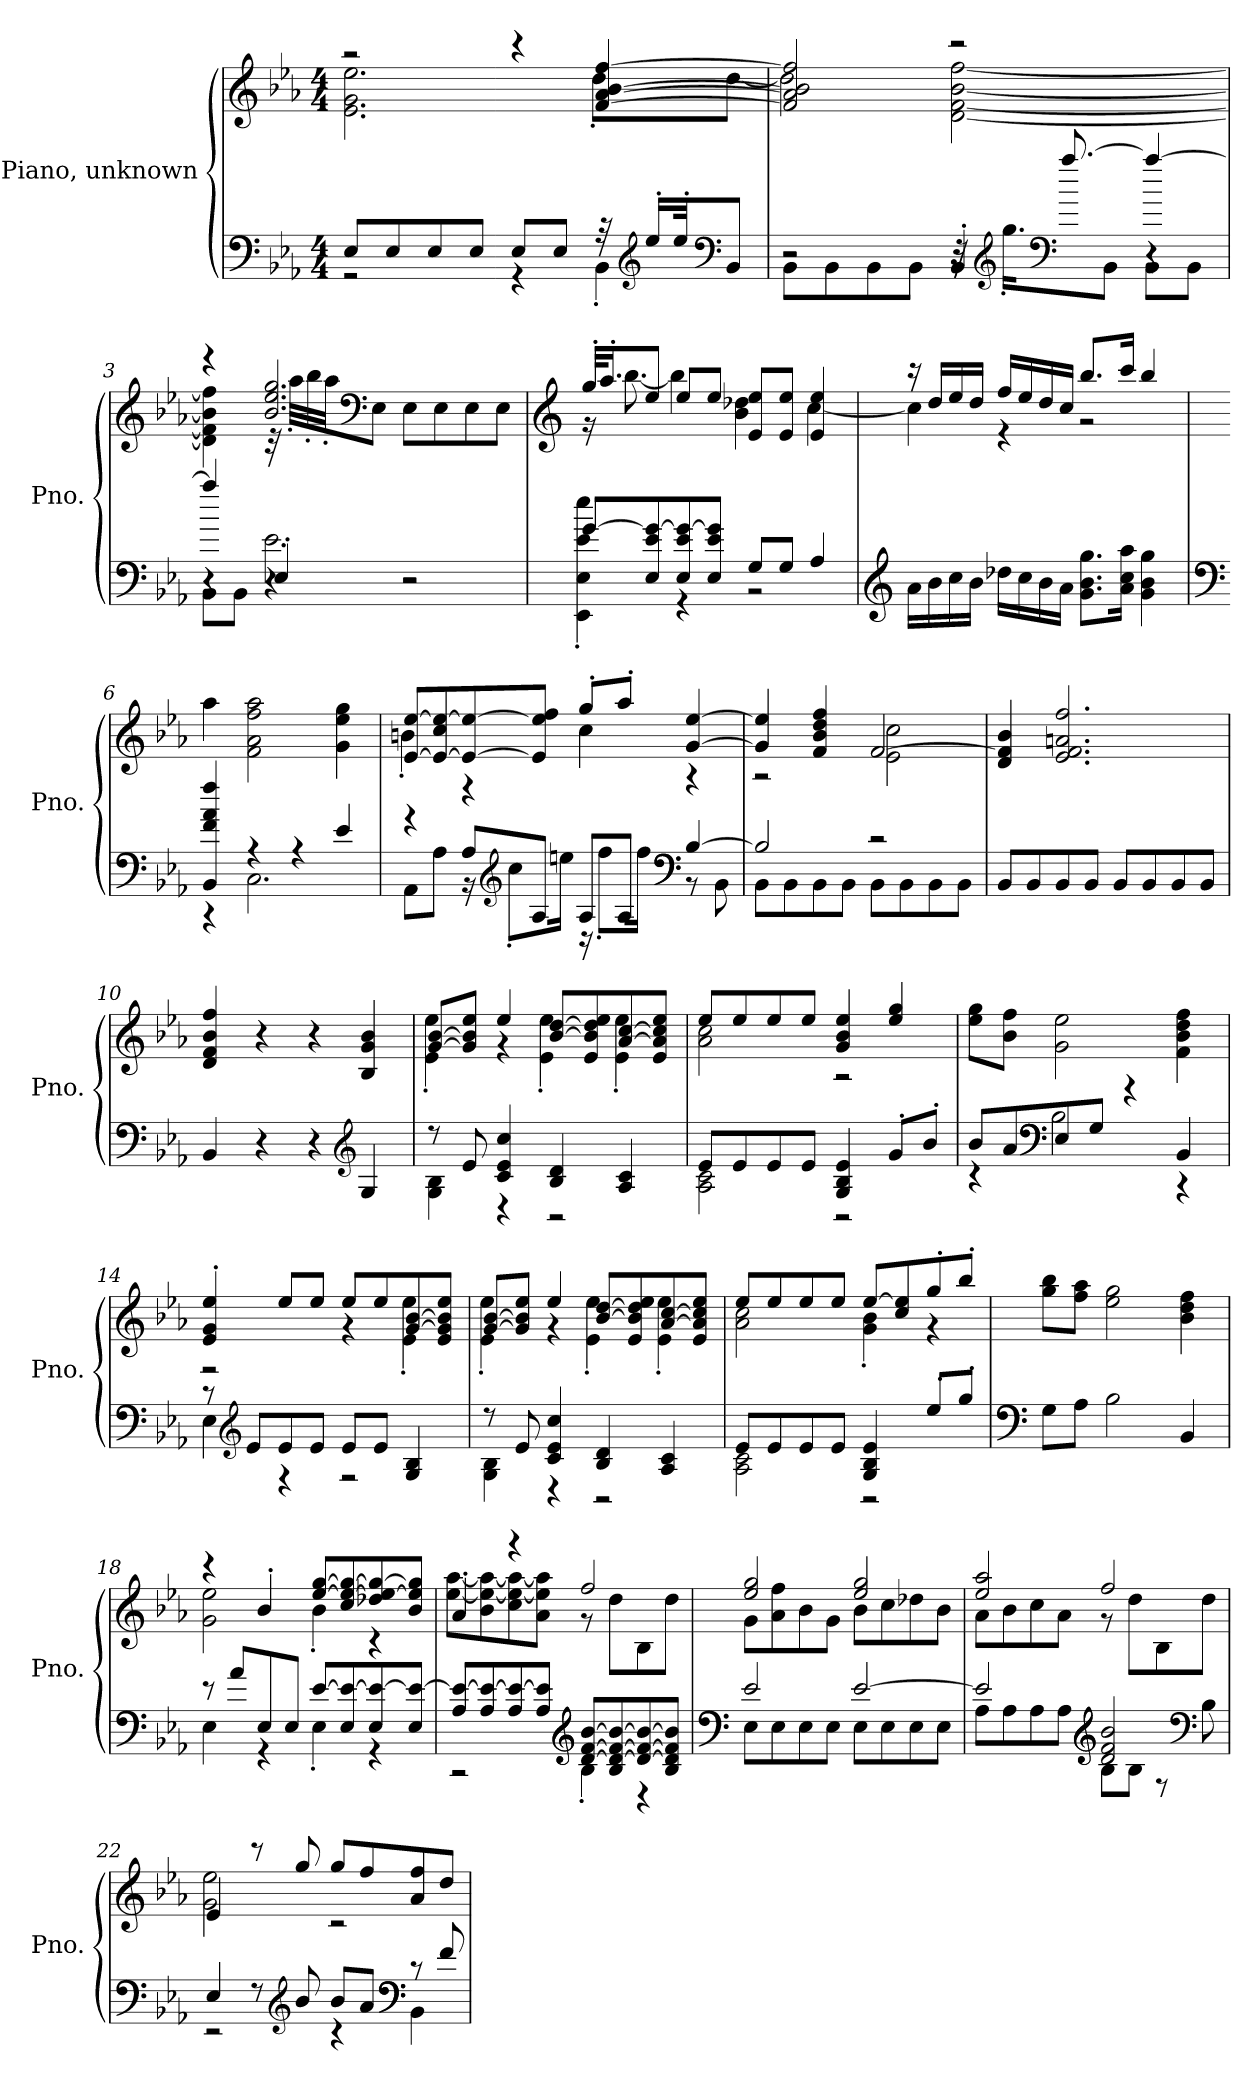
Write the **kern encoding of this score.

**kern	**kern
*part1	*part1
*staff2	*staff1
*I"Piano, unknown	*
*I'Pno.	*
*clefF4	*clefG2
*k[b-e-a-]	*k[b-e-a-]
*M4/4	*M4/4
*MM120	*MM120
=1	=1
*^	*^
8E-/L	2r	2r	2.e-\ 2.g\ 2.ee-\
8E-/	.	.	.
8E-/	.	.	.
8E-/J	.	.	.
8E-/L	4r	4r	.
8E-/J	.	.	.
32r	4BB-'\	[4f/ [4a-/ [4b-/ [4ff/	8dd'\L
*clefG2	*	*	*
16ee-'/LL	.	.	.
32ee-'/JK	.	.	.
*clefF4	*	*	*
8BB-/J	.	.	[8dd\J
=2	=2	=2	=2
*	*^	*	*
2r	8BB-\L	2r	2f/] 2a-/] 2b-/] 2ff/]	2dd\]
.	8BB-\	.	.	.
.	8BB-\	.	.	.
.	8BB-\J	.	.	.
16r	32r	4BB-'/	2r	[2d\ [2f\ [2b-\ [2ff\
*clefG2	*	*	*	*
.	16.gg'\KL	.	.	.
*clefF4	*	*	*	*
[8.aa-/	.	.	.	.
.	8BB-\J	.	.	.
4aa-/_	8BB-\L	4r	.	.
.	8BB-\J	.	.	.
=3	=3	=3	=3	=3
4aa-/]	8BB-\L	4r	4r	4d\] 4f\] 4b-\] 4ff\]
.	8BB-\J	.	.	.
4r	2.e-\	4E-'/	2.b-/ 2.ee-/ 2.gg/	32r
.	.	.	.	32aa-'\LLL
.	.	.	.	32bb-'\
.	.	.	.	32aa-'\JJ
*	*	*	*clefF4	*
.	.	.	.	8E-\J
2r	.	2r	.	8E-\L
.	.	.	.	8E-\
.	.	.	.	8E-\
.	.	.	.	8E-\J
*v	*v	*v	*	*
!!LO:LB:g=z	!!
=4	=4	=4
*	*clefG2	*
*^	*	*
[8g/L	4EE-\' 4E-\' 4e-\' 4ee-\'	32gg'/KLL	16r
.	.	16.aa-'/J	.
.	.	.	[8.bb-\
8E-/ 8e-/ 8g/_	.	8ee-/J	.
8E-/ 8e-/ 8g/_	4r	8ee-/L	4bb-\]
8E-/ 8e-/ 8g/]J	.	8ee-/J	.
8G/L	2r	8e-/ 8ee-/L	4b-\ 4dd-X\
8G/J	.	8e-/ 8ee-/J	.
4A-/	.	4e-/ 4ee-/	[4cc\
*v	*v	*	*
=5	=5	=5
*clefG2	*	*
16a-\LL	16r	4cc\]
16b-\	16dd/LL	.
16cc\	16ee-/	.
16b-\JJ	16dd/JJ	.
16dd-X\LL	16ff/LL	4r
16cc\	16ee-/	.
16b-\	16dd/	.
16a-\JJ	16cc/JJ	.
8.g\ 8.b-\ 8.gg\L	8.bb-/L	2r
16a-\ 16cc\ 16aa-\Jk	16ccc/Jk	.
4g\ 4b-\ 4gg\	4bb-/	.
*	*v	*v
=6	=6
*clefF4	*
*^	*
4BB-/ 4f/ 4a-/ 4ff/	4r	4aa-\
4r	2.C\	2f\ 2a-\ 2ff\ 2aa-\
4r	.	.
4e-/	.	4g\ 4ee-\ 4gg\
!!LO:LB:g=z
=7	=7	=7
*	*	*^
4r	8AA-\L	[8e-/ [8ee-/L	4bn'\
.	8A-\J	8e-/_ 8cc/ 8ee-/_	.
8A-/L	16r	8e-/_ 8ee-/_	4r
*clefG2	*	*	*
.	8cc'\L	.	.
8A-/J	.	8e-/] 8ee-/] 8ff/J	.
.	16een\Jk	.	.
8A-/L	16r	8gg'/L	4cc\
.	8ff'\L	.	.
8A-/J	.	8aa-'/J	.
.	16ff\Jk	.	.
*clefF4	*	*	*
[4B-/	8r	[4g/ [4ee-/	4r
.	8BB-\	.	.
=8	=8	=8	=8
2B-/]	8BB-\L	4g/] 4ee-/]	2r
.	8BB-\	.	.
.	8BB-\	4f/ 4b-/ 4dd/ 4ff/	.
.	8BB-\J	.	.
2r	8BB-\L	[2f/	2e-\ 2cc\
.	8BB-\	.	.
.	8BB-\	.	.
.	8BB-\J	.	.
*v	*v	*	*
*	*v	*v
=9	=9
8BB-/L	4d/ 4f/] 4b-/
8BB-/	.
8BB-/	2.e-/ 2.f/ 2.an/ 2.ff/
8BB-/J	.
8BB-/L	.
8BB-/	.
8BB-/	.
8BB-/J	.
=10	=10
4BB-/	4d/ 4f/ 4b-/ 4ff/
4r	4r
4r	4r
*clefG2	*
4G/	4B-/ 4g/ 4b-/
!!LO:LB:g=z
=11	=11
*^	*^
8r	4G\ 4B-\	[8g/ [8b-/L	4e-\' 4ee-\'
8e-/	.	8g/] 8b-/] 8ee-/J	.
4c/ 4e-/ 4cc/	4r	4ee-/	4r
4B-/ 4d/	2r	[8b-/ [8dd/L	4e-\' 4ee-\'
.	.	8e-/ 8b-/] 8dd/] 8ee-/	.
4A-/ 4c/	.	[8a-/ [8cc/	4e-\' 4ee-\'
.	.	8e-/ 8a-/] 8cc/] 8ee-/J	.
=12	=12	=12	=12
8e-/L	2A-\ 2c\	8ee-/L	2a-\ 2cc\
8e-/	.	8ee-/	.
8e-/	.	8ee-/	.
8e-/J	.	8ee-/J	.
4G/ 4B-/ 4e-/	2r	4g/ 4b-/ 4ee-/	2r
8g'/L	.	4ee-/ 4gg/	.
8b-'/J	.	.	.
*	*	*v	*v
=13	=13	=13
8b-/L	4r	8ee-\ 8gg\L
8a-/	.	8b-\ 8ff\J
*clefF4	*	*
8E-/	2B-\	2g\ 2ee-\
8G/J	.	.
4r	.	.
4BB-/	4r	4f\ 4b-\ 4dd\ 4ff\
=14	=14	=14
*	*	*^
8r	4E-\	4e-/' 4g/' 4ee-/'	2r
*clefG2	*	*	*
8e-/L	.	.	.
8e-/	4r	8ee-/L	.
8e-/J	.	8ee-/J	.
8e-/L	2r	8ee-/L	4r
8e-/J	.	8ee-/	.
4G/ 4B-/	.	[8g/ [8b-/	4e-\' 4ee-\'
.	.	8e-/ 8g/] 8b-/] 8ee-/J	.
!!LO:LB:g=z	!!
=15	=15	=15	=15
8r	4G\ 4B-\	[8g/ [8b-/L	4e-\' 4ee-\'
8e-/	.	8g/] 8b-/] 8ee-/J	.
4c/ 4e-/ 4cc/	4r	4ee-/	4r
4B-/ 4d/	2r	[8b-/ [8dd/L	4e-\' 4ee-\'
.	.	8e-/ 8b-/] 8dd/] 8ee-/	.
4A-/ 4c/	.	[8a-/ [8cc/	4e-\' 4ee-\'
.	.	8e-/ 8a-/] 8cc/] 8ee-/J	.
=16	=16	=16	=16
8e-/L	2A-\ 2c\	8ee-/L	2a-\ 2cc\
8e-/	.	8ee-/	.
8e-/	.	8ee-/	.
8e-/J	.	8ee-/J	.
4G/ 4B-/ 4e-/	2r	[8ee-/L	4g\' 4b-\'
.	.	8cc/ 8ee-/]	.
8ee-'/L	.	8gg'/	4r
8gg'/J	.	8bb-'/J	.
*v	*v	*	*
*	*v	*v
=17	=17
*clefF4	*
8G\L	8gg\ 8bb-\L
8A-\J	8ff\ 8aa-\J
2B-\	2ee-\ 2gg\
4BB-/	4b-\ 4dd\ 4ff\
=18	=18
*^	*^
8r	4E-\	4r	2g\ 2ee-\
8a-/L	.	.	.
8E-/	4r	4b-'/	.
8E-/J	.	.	.
[8e-/L	4E-'\	[8ee-/ [8gg/L	4b-'\
8E-/ 8e-/_	.	8cc/ 8ee-/_ 8gg/_	.
8E-/ 8e-/_	4r	8dd-X/ 8ee-/_ 8gg/_	4r
8E-/ 8e-/_J	.	8b-/ 8ee-/] 8gg/]J	.
!!LO:LB:g=z	!!
=19	=19	=19	=19
8A-/ 8e-/_L	2r	4a-'/	[8ee-\ [8aa-\L
8A-/ 8e-/_	.	.	8b-\ 8ee-\_ 8aa-\_
8A-/ 8e-/_	.	4r	8cc\ 8ee-\_ 8aa-\_
8A-/ 8e-/]J	.	.	8a-\ 8ee-\] 8aa-\]J
*clefG2	*	*	*
[8d/ [8f/ [8b-/L	4B-'\	2ff/	8r
8B-/ 8d/_ 8f/_ 8b-/_	.	.	8dd\L
8d/_ 8f/_ 8b-/_	4r	.	8B-\
8B-/ 8d/] 8f/] 8b-/]J	.	.	8dd\J
=20	=20	=20	=20
*clefF4	*	*	*
2e-/	8E-\L	2ee-/ 2gg/	8g\L
.	8E-\	.	8a-\ 8ff\
.	8E-\	.	8b-\
.	8E-\J	.	8g\J
[2e-/	8E-\L	2ee-/ 2gg/	8b-\L
.	8E-\	.	8cc\
.	8E-\	.	8dd-X\
.	8E-\J	.	8b-\J
=21	=21	=21	=21
2e-/]	8A-\L	2ee-/ 2aa-/	8a-\L
.	8A-\	.	8b-\
.	8A-\	.	8cc\
.	8A-\J	.	8a-\J
*clefG2	*	*	*
2d/ 2f/ 2b-/	8B-\L	2ff/	8r
.	8B-\J	.	8dd\L
.	8r	.	8B-\
*clefF4	*	*	*
.	8B-\	.	8dd\J
!!LO:PB:g=z	!!
=22	=22	=22	=22
4E-/	2r	4e-/	2g\ 2ee-\
8r	.	8r	.
*clefG2	*	*	*
8b-/	.	8gg/	.
8b-/L	4r	8gg/L	2r
8a-/J	.	8ff/	.
*clefF4	*	*	*
8r	4BB-\	8a-/ 8ff/	.
8f/	.	8dd/J	.
*v	*v	*	*
*	*v	*v
=	=
*-	*-
